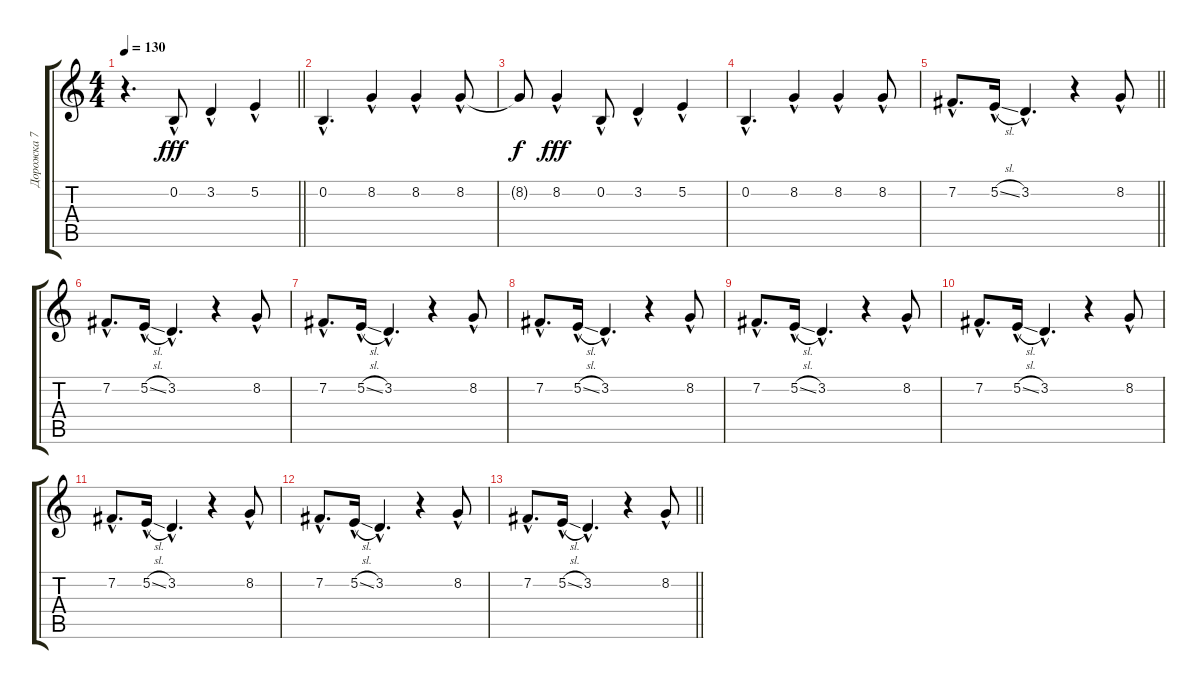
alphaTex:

\track ("Дорожка 7" "Дорожка 7") {instrument lead8bassandlead}
\staff {score tabs}
\tuning (E4 B3 G3 D3 A2 E2) {hide}
\ts (4 4)
\tempo 130
\clef g2
\barLineRight lightlight
\ks c
r.4{d dy fff} 0.2{hac}.8 3.2{hac}.4 5.2{hac}.4 |
0.2{hac}.4{d} 8.2{hac}.4 8.2{hac}.4 8.2{hac}.8 |
8.2{t}.8{dy f} 8.2{hac}.4{dy fff} 0.2{hac}.8 3.2{hac}.4 5.2{hac}.4 |
0.2{hac}.4{d} 8.2{hac}.4 8.2{hac}.4 8.2{hac}.8 |
\barLineRight lightlight
7.2{hac}.8{d} 5.2{sl hac}.16 3.2{hac}.4{d} r.4 8.2{hac}.8 |
7.2{hac}.8{d} 5.2{sl hac}.16 3.2{hac}.4{d} r.4 8.2{hac}.8 |
7.2{hac}.8{d} 5.2{sl hac}.16 3.2{hac}.4{d} r.4 8.2{hac}.8 |
7.2{hac}.8{d} 5.2{sl hac}.16 3.2{hac}.4{d} r.4 8.2{hac}.8 |
7.2{hac}.8{d} 5.2{sl hac}.16 3.2{hac}.4{d} r.4 8.2{hac}.8 |
7.2{hac}.8{d} 5.2{sl hac}.16 3.2{hac}.4{d} r.4 8.2{hac}.8 |
7.2{hac}.8{d} 5.2{sl hac}.16 3.2{hac}.4{d} r.4 8.2{hac}.8 |
7.2{hac}.8{d} 5.2{sl hac}.16 3.2{hac}.4{d} r.4 8.2{hac}.8 |
\barLineRight lightlight
7.2{hac}.8{d} 5.2{sl hac}.16 3.2{hac}.4{d} r.4 8.2{hac}.8
